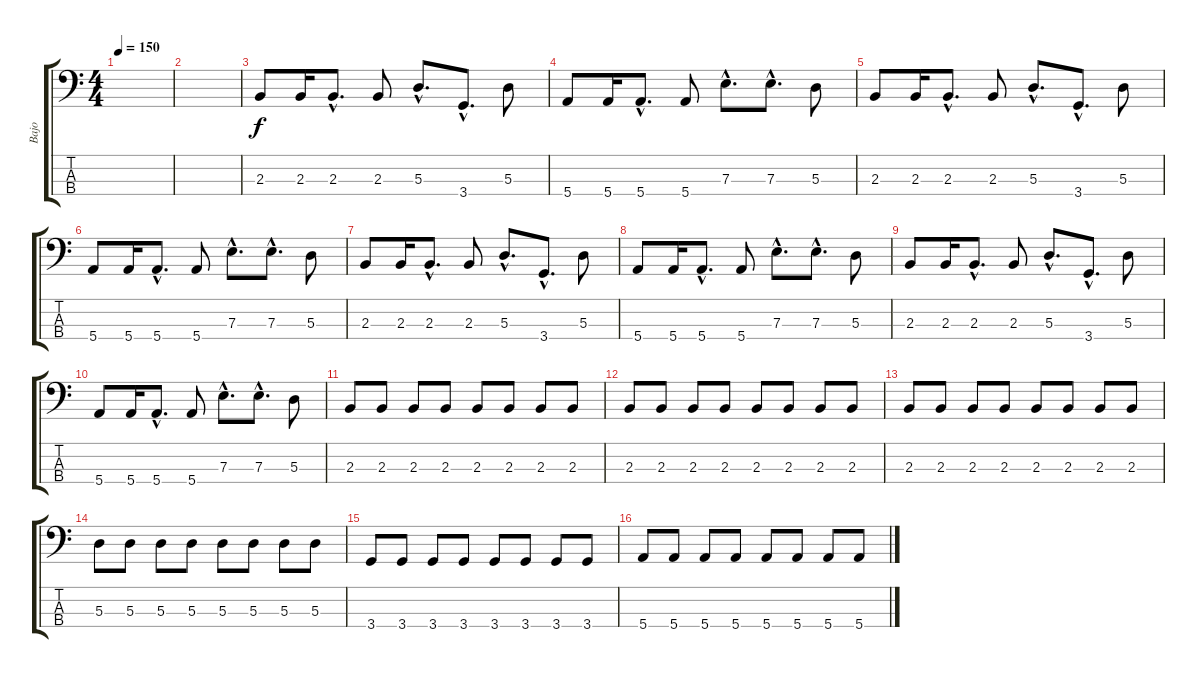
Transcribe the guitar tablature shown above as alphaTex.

\track ("Bajo" "Bajo") {instrument electricbasspick}
\staff {score tabs}
\tuning (G2 D2 A1 E1) {hide}
\ts (4 4)
\tempo 150
\clef f4
\ks c
|
|
2.3.8 2.3.16 2.3{hac}.8{d} 2.3.8 5.3{hac}.8{d} 3.4{hac}.8{d} 5.3.8 |
5.4.8 5.4.16 5.4{hac}.8{d} 5.4.8 7.3{hac}.8{d} 7.3{hac}.8{d} 5.3.8 |
2.3.8 2.3.16 2.3{hac}.8{d} 2.3.8 5.3{hac}.8{d} 3.4{hac}.8{d} 5.3.8 |
5.4.8 5.4.16 5.4{hac}.8{d} 5.4.8 7.3{hac}.8{d} 7.3{hac}.8{d} 5.3.8 |
2.3.8 2.3.16 2.3{hac}.8{d} 2.3.8 5.3{hac}.8{d} 3.4{hac}.8{d} 5.3.8 |
5.4.8 5.4.16 5.4{hac}.8{d} 5.4.8 7.3{hac}.8{d} 7.3{hac}.8{d} 5.3.8 |
2.3.8 2.3.16 2.3{hac}.8{d} 2.3.8 5.3{hac}.8{d} 3.4{hac}.8{d} 5.3.8 |
5.4.8 5.4.16 5.4{hac}.8{d} 5.4.8 7.3{hac}.8{d} 7.3{hac}.8{d} 5.3.8 |
2.3.8 2.3.8 2.3.8 2.3.8 2.3.8 2.3.8 2.3.8 2.3.8 |
2.3.8 2.3.8 2.3.8 2.3.8 2.3.8 2.3.8 2.3.8 2.3.8 |
2.3.8 2.3.8 2.3.8 2.3.8 2.3.8 2.3.8 2.3.8 2.3.8 |
5.3.8 5.3.8 5.3.8 5.3.8 5.3.8 5.3.8 5.3.8 5.3.8 |
3.4.8 3.4.8 3.4.8 3.4.8 3.4.8 3.4.8 3.4.8 3.4.8 |
5.4.8 5.4.8 5.4.8 5.4.8 5.4.8 5.4.8 5.4.8 5.4.8
